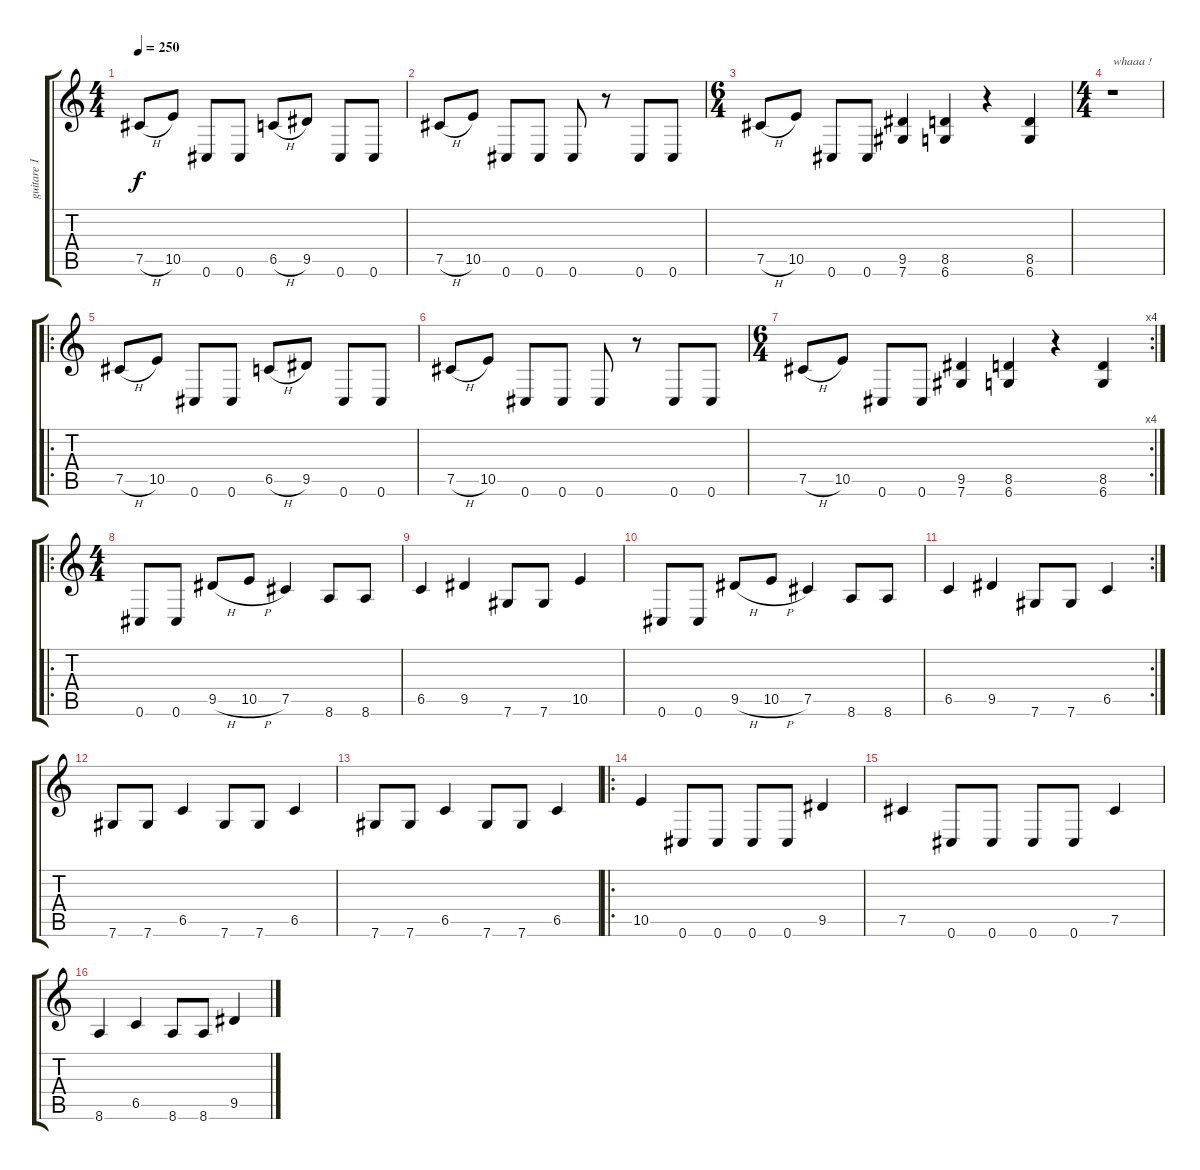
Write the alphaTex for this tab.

\track ("guitare 1" "guitare 1") {instrument distortionguitar}
\staff {score tabs}
\tuning (Db4 Ab3 E3 B2 Gb2 Db2) {hide}
\ts (4 4)
\tempo 250
\clef g2
\ks c
7.5{h}.8{dy f instrument distortionguitar} 10.5.8 0.6.8 0.6.8 6.5{h}.8 9.5.8 0.6.8 0.6.8 |
7.5{h}.8 10.5.8 0.6.8 0.6.8 0.6.8 r.8 0.6.8 0.6.8 |
\ts (6 4)
7.5{h}.8 10.5.8 0.6.8 0.6.8 (9.5 7.6).4 (8.5 6.6).4 r.4 (8.5 6.6).4 |
\ts (4 4)
r.1{txt "whaaa !"} |
\ro
7.5{h}.8 10.5.8 0.6.8 0.6.8 6.5{h}.8 9.5.8 0.6.8 0.6.8 |
7.5{h}.8 10.5.8 0.6.8 0.6.8 0.6.8 r.8 0.6.8 0.6.8 |
\rc 4
\ts (6 4)
7.5{h}.8 10.5.8 0.6.8 0.6.8 (9.5 7.6).4 (8.5 6.6).4 r.4 (8.5 6.6).4 |
\ro
\ts (4 4)
0.6.8 0.6.8 9.5{h}.8 10.5{h}.8 7.5.4 8.6.8 8.6.8 |
6.5.4 9.5.4 7.6.8 7.6.8 10.5.4 |
0.6.8 0.6.8 9.5{h}.8 10.5{h}.8 7.5.4 8.6.8 8.6.8 |
\rc 2
6.5.4 9.5.4 7.6.8 7.6.8 6.5.4 |
7.6.8 7.6.8 6.5.4 7.6.8 7.6.8 6.5.4 |
7.6.8 7.6.8 6.5.4 7.6.8 7.6.8 6.5.4 |
\ro
10.5.4 0.6.8 0.6.8 0.6.8 0.6.8 9.5.4 |
7.5.4 0.6.8 0.6.8 0.6.8 0.6.8 7.5.4 |
8.6.4 6.5.4 8.6.8 8.6.8 9.5.4
